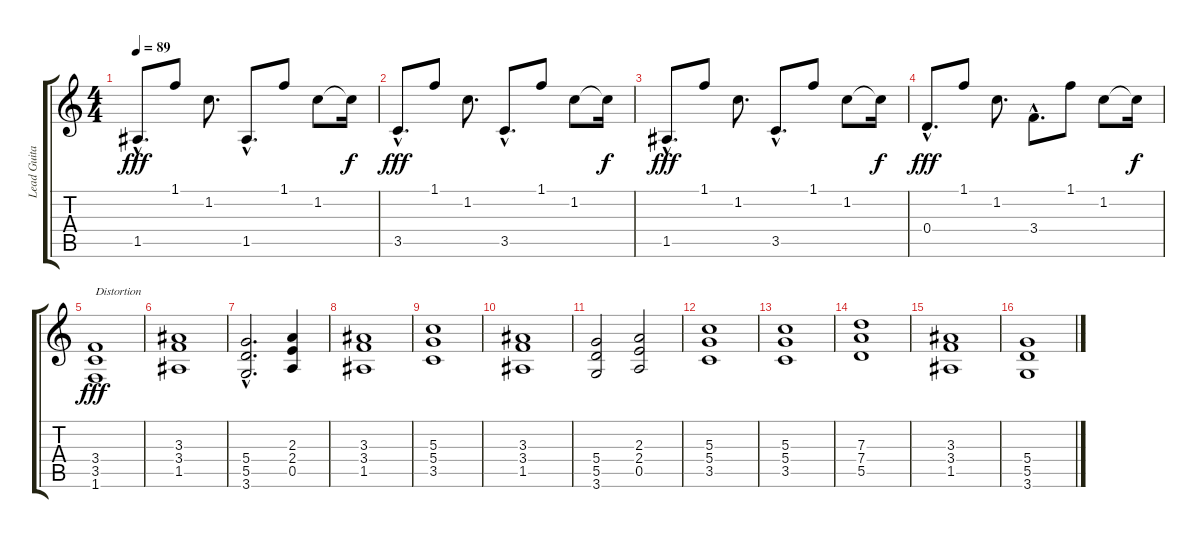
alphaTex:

\track ("Lead Guitar" "Lead Guita") {instrument distortionguitar}
\staff {score tabs}
\tuning (E4 B3 G3 D3 A2 E2) {hide}
\ts (4 4)
\tempo 89
\clef g2
\ks c
1.5{hac}.8{d dy fff} 1.1.8 1.2.8{d} 1.5{hac}.8{d} 1.1.8 1.2.8 1.2{t}.16{dy f} |
3.5{hac}.8{d dy fff} 1.1.8 1.2.8{d} 3.5{hac}.8{d} 1.1.8 1.2.8 1.2{t}.16{dy f} |
1.5{hac}.8{d dy fff} 1.1.8 1.2.8{d} 3.5{hac}.8{d} 1.1.8 1.2.8 1.2{t}.16{dy f} |
0.4{hac}.8{d dy fff} 1.1.8 1.2.8{d} 3.4{hac}.8{d} 1.1.8 1.2.8 1.2{t}.16{dy f} |
(3.4 3.5 1.6).1{txt "Distortion" dy fff instrument distortionguitar} |
(3.3 3.4 1.5).1 |
(5.4{hac} 5.5{hac} 3.6{hac}).2{d} (2.3 2.4 0.5).4 |
(3.3 3.4 1.5).1 |
(5.3 5.4 3.5).1 |
(3.3 3.4 1.5).1 |
(5.4 5.5 3.6).2 (2.3 2.4 0.5).2 |
(5.3 5.4 3.5).1 |
(5.3 5.4 3.5).1 |
(7.3 7.4 5.5).1 |
(3.3 3.4 1.5).1 |
(5.4 5.5 3.6).1
